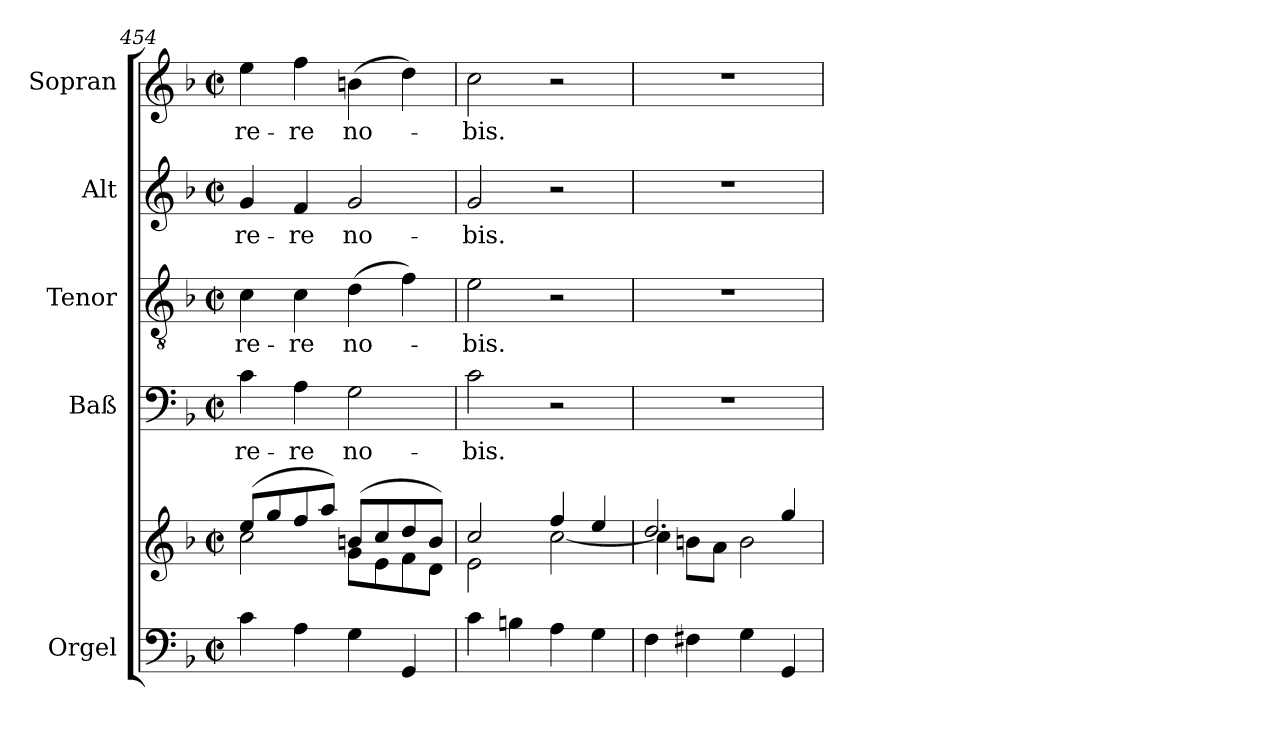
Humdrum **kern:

**kern	**kern	**kern	**text	**kern	**text	**kern	**text	**kern	**text
*part5	*part5	*part4	*part4	*part3	*part3	*part2	*part2	*part1	*part1
*staff6	*staff5	*staff4	*staff4	*staff3	*staff3	*staff2	*staff2	*staff1	*staff1
*I"Orgel	*	*I"Baß	*	*I"Tenor	*	*I"Alt	*	*I"Sopran	*
*I'Org.	*	*	*	*	*	*	*	*	*
*clefF4	*clefG2	*clefF4	*	*clefGv2	*	*clefG2	*	*clefG2	*
*k[b-]	*k[b-]	*k[b-]	*	*k[b-]	*	*k[b-]	*	*k[b-]	*
*F:	*F:	*F:	*	*F:	*	*F:	*	*F:	*
*M2/2	*M2/2	*M2/2	*	*M2/2	*	*M2/2	*	*M2/2	*
*met(c|)	*met(c|)	*met(c|)	*	*met(c|)	*	*met(c|)	*	*met(c|)	*
=454	=454	=454	=454	=454	=454	=454	=454	=454	=454
*	*^	*	*	*	*	*	*	*	*
!	!	!	!	!LO:LY:b	!	!LO:LY:b	!	!LO:LY:b	!	!LO:LY:b
4c\	(>8ee/L	2cc\	4c\	-re-	4c\	-re-	4g/	-re-	4ee\	-re-
.	8gg/	.	.	.	.	.	.	.	.	.
!	!	!	!	!LO:LY:b	!	!LO:LY:b	!	!LO:LY:b	!	!LO:LY:b
4A\	8ff/	.	4A\	-re	4c\	-re	4f/	-re	4ff\	-re
.	8aa/J)	.	.	.	.	.	.	.	.	.
!	!	!	!	!LO:LY:b	!	!LO:LY:b	!	!LO:LY:b	!	!LO:LY:b
4G\	(>8bn/L	8g\L	2G\	no-	(>4d\	no-	2g/	no-	(>4bn\	no-
.	8cc/	8e\	.	.	.	.	.	.	.	.
4GG/	8dd/	8f\	.	.	4f\)	.	.	.	4dd\)	.
.	8b/J)	8d\J	.	.	.	.	.	.	.	.
=455	=455	=455	=455	=455	=455	=455	=455	=455	=455	=455
!	!	!	!	!LO:LY:b	!	!LO:LY:b	!	!LO:LY:b	!	!LO:LY:b
4c\	2cc/	2e\	2c\	-bis.	2e\	-bis.	2g/	-bis.	2cc\	-bis.
4Bn\	.	.	.	.	.	.	.	.	.	.
4A\	4ff/	[<2cc\	2r	.	2r	.	2r	.	2r	.
4G\	4ee/	.	.	.	.	.	.	.	.	.
!!LO:PB:g=z
=456	=456	=456	=456	=456	=456	=456	=456	=456	=456	=456
4F\	2.dd/	4cc\]	1r	.	1r	.	1r	.	1r	.
4F#X\	.	8bn\L	.	.	.	.	.	.	.	.
.	.	8a\J	.	.	.	.	.	.	.	.
4G\	.	2b\	.	.	.	.	.	.	.	.
4GG/	4gg/	.	.	.	.	.	.	.	.	.
*	*v	*v	*	*	*	*	*	*	*	*
=	=	=	=	=	=	=	=	=	=
*-	*-	*-	*-	*-	*-	*-	*-	*-	*-
